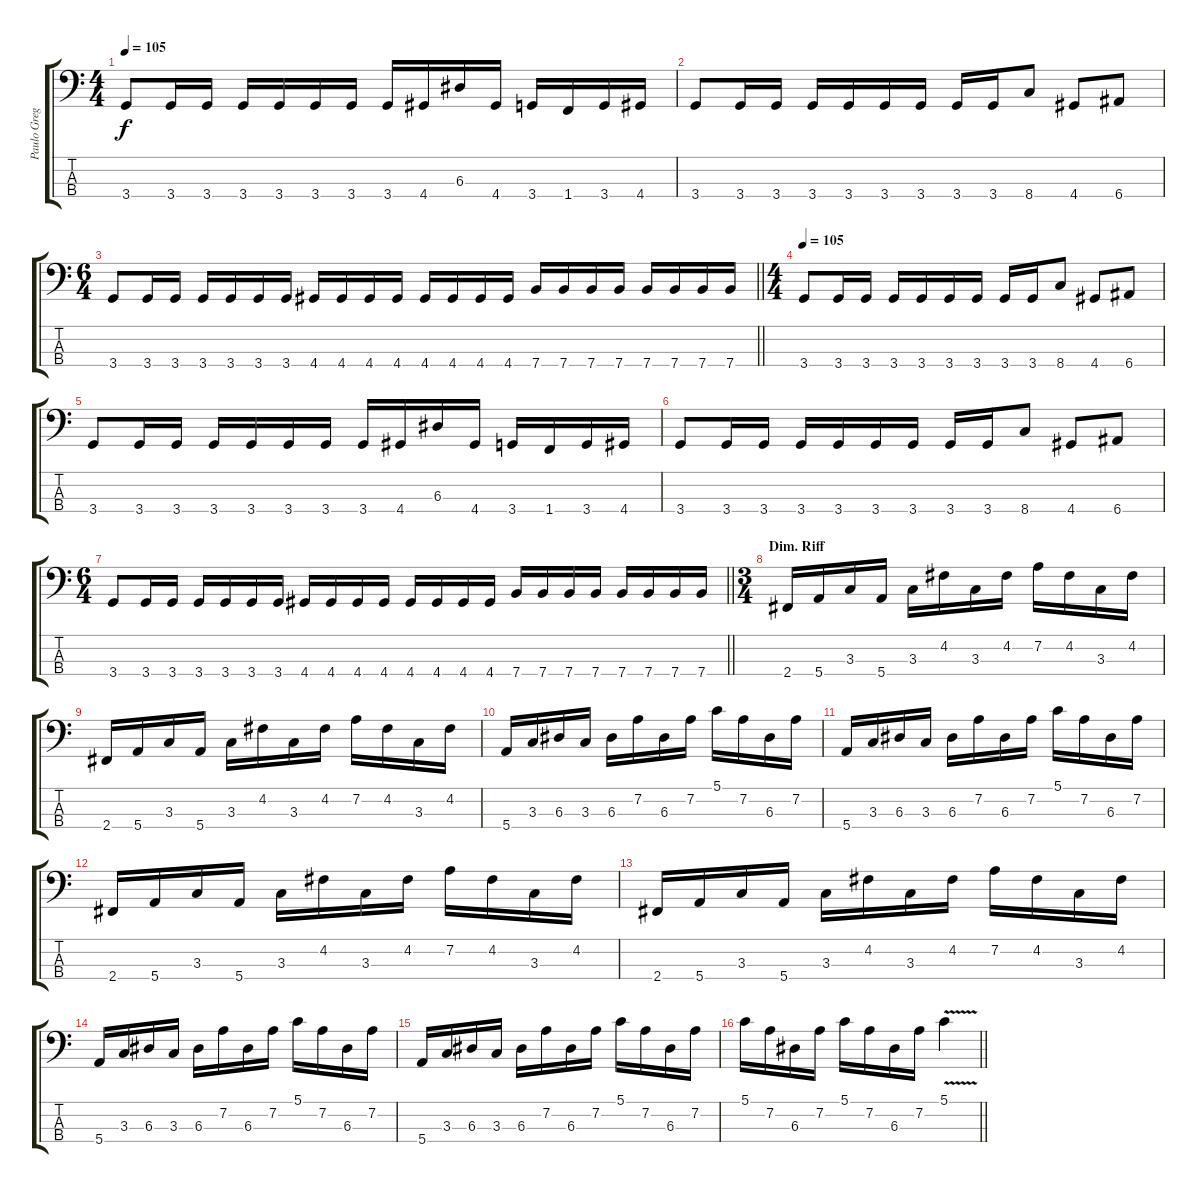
\track ("Paulo Gregelotto" "Paulo Greg") {instrument electricbassfinger}
\staff {score tabs}
\tuning (G2 D2 A1 E1) {hide}
\ts (4 4)
\tempo 105
\clef f4
\ks c
3.4.8{dy f} 3.4.16 3.4.16 3.4.16 3.4.16 3.4.16 3.4.16 3.4.16 4.4.16 6.3.16 4.4.16 3.4.16 1.4.16 3.4.16 4.4.16 |
3.4.8 3.4.16 3.4.16 3.4.16 3.4.16 3.4.16 3.4.16 3.4.16 3.4.16 8.4.8 4.4.8 6.4.8 |
\ts (6 4)
\barLineRight lightlight
3.4.8 3.4.16 3.4.16 3.4.16 3.4.16 3.4.16 3.4.16 4.4.16 4.4.16 4.4.16 4.4.16 4.4.16 4.4.16 4.4.16 4.4.16 7.4.16 7.4.16 7.4.16 7.4.16 7.4.16 7.4.16 7.4.16 7.4.16 |
\ts (4 4)
\tempo 105
3.4.8 3.4.16 3.4.16 3.4.16 3.4.16 3.4.16 3.4.16 3.4.16 3.4.16 8.4.8 4.4.8 6.4.8 |
3.4.8 3.4.16 3.4.16 3.4.16 3.4.16 3.4.16 3.4.16 3.4.16 4.4.16 6.3.16 4.4.16 3.4.16 1.4.16 3.4.16 4.4.16 |
3.4.8 3.4.16 3.4.16 3.4.16 3.4.16 3.4.16 3.4.16 3.4.16 3.4.16 8.4.8 4.4.8 6.4.8 |
\ts (6 4)
\barLineRight lightlight
3.4.8 3.4.16 3.4.16 3.4.16 3.4.16 3.4.16 3.4.16 4.4.16 4.4.16 4.4.16 4.4.16 4.4.16 4.4.16 4.4.16 4.4.16 7.4.16 7.4.16 7.4.16 7.4.16 7.4.16 7.4.16 7.4.16 7.4.16 |
\ts (3 4)
\section ("" "Dim. Riff")
2.4.16 5.4.16 3.3.16 5.4.16 3.3.16 4.2.16 3.3.16 4.2.16 7.2.16 4.2.16 3.3.16 4.2.16 |
2.4.16 5.4.16 3.3.16 5.4.16 3.3.16 4.2.16 3.3.16 4.2.16 7.2.16 4.2.16 3.3.16 4.2.16 |
5.4.16 3.3.16 6.3.16 3.3.16 6.3.16 7.2.16 6.3.16 7.2.16 5.1.16 7.2.16 6.3.16 7.2.16 |
5.4.16 3.3.16 6.3.16 3.3.16 6.3.16 7.2.16 6.3.16 7.2.16 5.1.16 7.2.16 6.3.16 7.2.16 |
2.4.16 5.4.16 3.3.16 5.4.16 3.3.16 4.2.16 3.3.16 4.2.16 7.2.16 4.2.16 3.3.16 4.2.16 |
2.4.16 5.4.16 3.3.16 5.4.16 3.3.16 4.2.16 3.3.16 4.2.16 7.2.16 4.2.16 3.3.16 4.2.16 |
5.4.16 3.3.16 6.3.16 3.3.16 6.3.16 7.2.16 6.3.16 7.2.16 5.1.16 7.2.16 6.3.16 7.2.16 |
5.4.16 3.3.16 6.3.16 3.3.16 6.3.16 7.2.16 6.3.16 7.2.16 5.1.16 7.2.16 6.3.16 7.2.16 |
\barLineRight lightlight
5.1.16 7.2.16 6.3.16 7.2.16 5.1.16 7.2.16 6.3.16 7.2.16 5.1{v}.4
